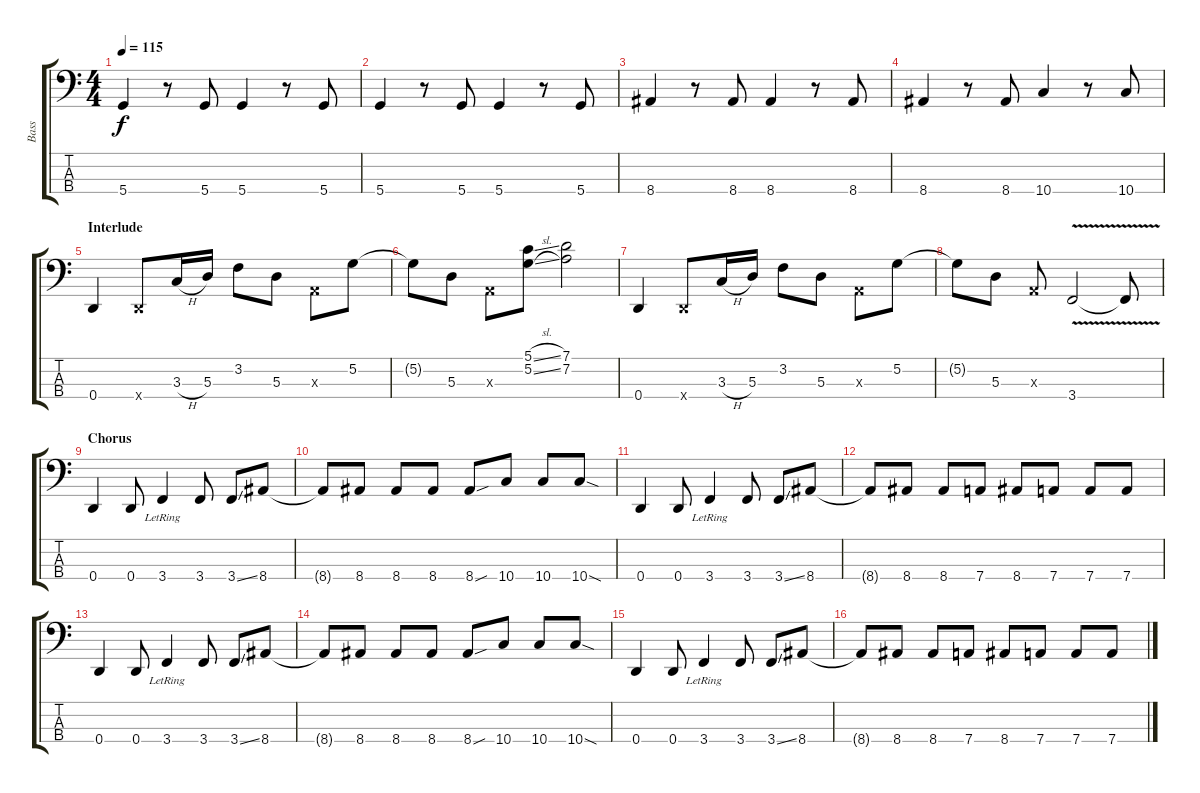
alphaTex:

\track ("Bass" "Bass") {instrument electricbassfinger}
\staff {score tabs}
\tuning (G2 D2 A1 D1) {hide}
\ts (4 4)
\tempo 115
\clef f4
\ks c
5.4.4{dy f} r.8 5.4.8 5.4.4 r.8 5.4.8 |
5.4.4 r.8 5.4.8 5.4.4 r.8 5.4.8 |
8.4.4 r.8 8.4.8 8.4.4 r.8 8.4.8 |
8.4.4 r.8 8.4.8 10.4.4 r.8 10.4.8 |
\section ("" "Interlude")
0.4.4{instrument slapbass1} 0.4{x}.8 3.3{h}.16 5.3.16 3.2.8 5.3.8 0.3{x}.8 5.2.8 |
5.2{t}.8 5.3.8 0.3{x}.8 (5.1{sl} 5.2{sl}).8 (7.1 7.2).2 |
0.4.4 0.4{x}.8 3.3{h}.16 5.3.16 3.2.8 5.3.8 0.3{x}.8 5.2.8 |
5.2{t}.8 5.3.8 0.3{x}.8 3.4{v}.2 3.4{t}.8 |
\section ("" "Chorus")
0.4.4{instrument electricbassfinger} 0.4.8 3.4{lr}.4 3.4.8 3.4{ss}.8 8.4.8 |
8.4{t}.8 8.4.8 8.4.8 8.4.8 8.4{sou}.8 10.4.8 10.4.8 10.4{sod}.8 |
0.4.4 0.4.8 3.4{lr}.4 3.4.8 3.4{ss}.8 8.4.8 |
8.4{t}.8 8.4.8 8.4.8 7.4.8 8.4.8 7.4.8 7.4.8 7.4.8 |
0.4.4 0.4.8 3.4{lr}.4 3.4.8 3.4{ss}.8 8.4.8 |
8.4{t}.8 8.4.8 8.4.8 8.4.8 8.4{sou}.8 10.4.8 10.4.8 10.4{sod}.8 |
0.4.4 0.4.8 3.4{lr}.4 3.4.8 3.4{ss}.8 8.4.8 |
8.4{t}.8 8.4.8 8.4.8 7.4.8 8.4.8 7.4.8 7.4.8 7.4.8
